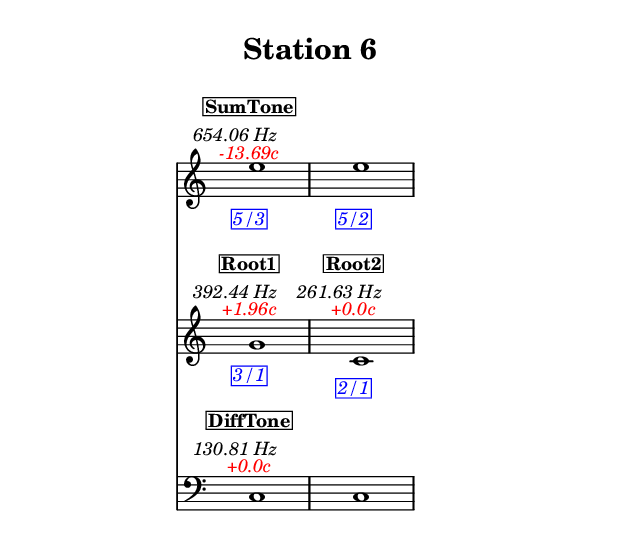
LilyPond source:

\version "2.20.0"
\language "english"

#(set-default-paper-size "a6" 'portrait)
#(set-global-staff-size 16)

\header {
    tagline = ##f
    title = \markup {
        \pad-around
            #3
            "Station 6"
        }
}

\layout {
    indent = #25
}

\paper {
    systems-per-page = 1
}

\score {
    \new Score
    <<
        \new Staff
        \with
        {
            \remove Time_signature_engraver
        }
        {
            \clef "treble"
            e''1
            - \tweak color #red
            ^ \markup {
                \halign
                    #0
                    \italic
                        {
                            -13.69c
                        }
                }
            ^ \markup {
                \halign
                    #1
                    \italic
                        {
                            654.06
                            Hz
                        }
                }
            ^ \markup {
                \pad-around
                    #1
                    \box
                        \vcenter
                            \halign
                                #0
                                \bold
                                    {
                                        SumTone
                                    }
                }
            - \tweak color #blue
            _ \markup {
                \pad-around
                    #1
                    \box
                        \halign
                            #0
                            \italic
                                {
                                    5/3
                                }
                }
            \override Score.NonMusicalPaperColumn.padding = #5
            \clef "treble"
            e''1
            - \tweak color #blue
            _ \markup {
                \pad-around
                    #1
                    \box
                        \halign
                            #0
                            \italic
                                {
                                    5/2
                                }
                }
        }
        \new Staff
        \with
        {
            \remove Time_signature_engraver
        }
        {
            \clef "treble"
            g'1
            - \tweak color #red
            ^ \markup {
                \halign
                    #0
                    \italic
                        {
                            +1.96c
                        }
                }
            ^ \markup {
                \halign
                    #1
                    \italic
                        {
                            392.44
                            Hz
                        }
                }
            ^ \markup {
                \pad-around
                    #1
                    \box
                        \vcenter
                            \halign
                                #0
                                \bold
                                    {
                                        Root1
                                    }
                }
            - \tweak color #blue
            _ \markup {
                \pad-around
                    #1
                    \box
                        \halign
                            #0
                            \italic
                                {
                                    3/1
                                }
                }
            \clef "treble"
            c'1
            - \tweak color #red
            ^ \markup {
                \halign
                    #0
                    \italic
                        {
                            +0.0c
                        }
                }
            ^ \markup {
                \halign
                    #1
                    \italic
                        {
                            261.63
                            Hz
                        }
                }
            ^ \markup {
                \pad-around
                    #1
                    \box
                        \vcenter
                            \halign
                                #0
                                \bold
                                    {
                                        Root2
                                    }
                }
            - \tweak color #blue
            _ \markup {
                \pad-around
                    #1
                    \box
                        \halign
                            #0
                            \italic
                                {
                                    2/1
                                }
                }
        }
        \new Staff
        \with
        {
            \remove Time_signature_engraver
        }
        {
            \clef "bass"
            c1
            - \tweak color #red
            ^ \markup {
                \halign
                    #0
                    \italic
                        {
                            +0.0c
                        }
                }
            ^ \markup {
                \halign
                    #1
                    \italic
                        {
                            130.81
                            Hz
                        }
                }
            ^ \markup {
                \pad-around
                    #1
                    \box
                        \vcenter
                            \halign
                                #0
                                \bold
                                    {
                                        DiffTone
                                    }
                }
            \clef "bass"
            c1
        }
    >>
}